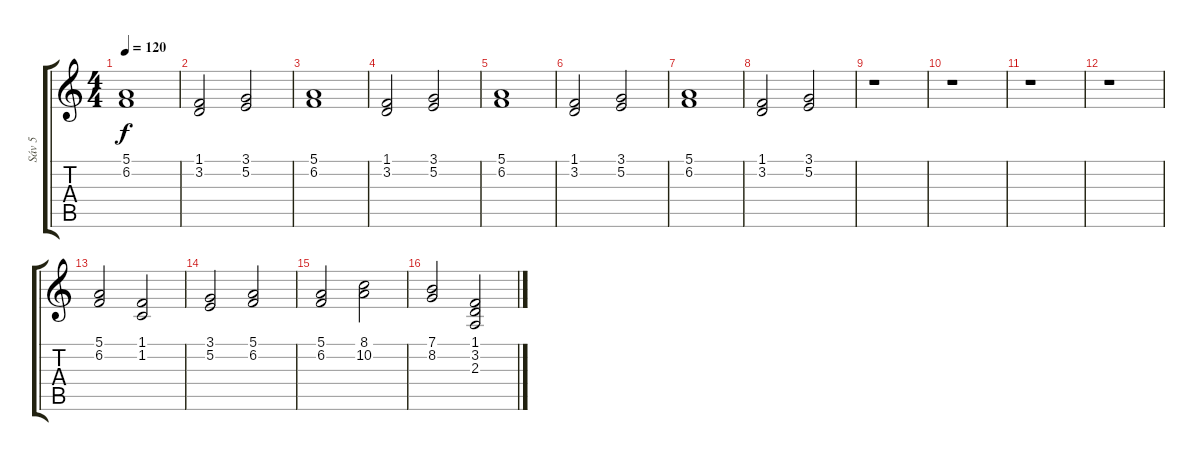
\track ("Sáv 5" "Sáv 5") {instrument churchorgan}
\staff {score tabs}
\tuning (E4 B3 G3 D3 A2 E2) {hide}
\ts (4 4)
\tempo 120
\clef g2
\ks c
(5.1 6.2).1{dy f instrument churchorgan} |
(1.1 3.2).2 (3.1 5.2).2 |
(5.1 6.2).1 |
(1.1 3.2).2 (3.1 5.2).2 |
(5.1 6.2).1 |
(1.1 3.2).2 (3.1 5.2).2 |
(5.1 6.2).1 |
(1.1 3.2).2 (3.1 5.2).2 |
r.1 |
r.1 |
r.1 |
r.1 |
(5.1 6.2).2{instrument stringensemble1} (1.1 1.2).2 |
(3.1 5.2).2 (5.1 6.2).2 |
(5.1 6.2).2 (8.1 10.2).2 |
(7.1 8.2).2 (1.1 3.2 2.3).2
